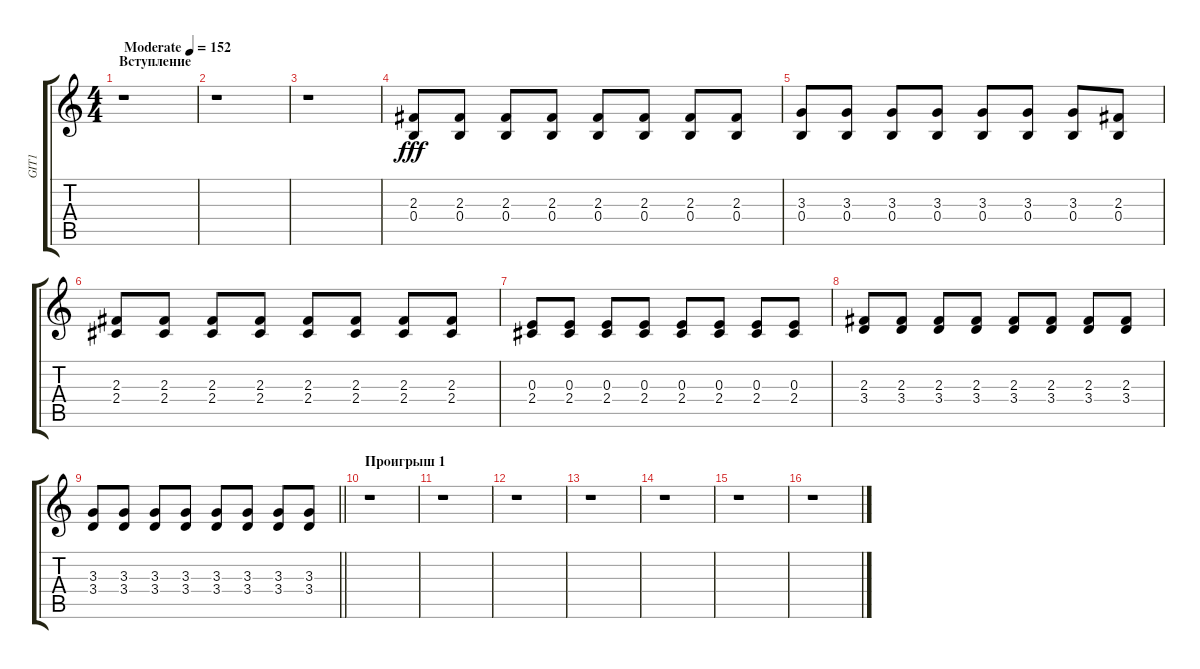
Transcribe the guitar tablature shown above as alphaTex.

\track ("GIT1" "GIT1") {instrument electricguitarclean}
\staff {score tabs}
\tuning (Db4 Ab3 E3 B2 Gb2 B1) {hide}
\ts (4 4)
\section ("" "Вступление")
\tempo (152 "Moderate")
\clef g2
\ks c
r.1{dy fff instrument electricguitarclean} |
r.1 |
r.1 |
(2.3 0.4).8 (2.3 0.4).8 (2.3 0.4).8 (2.3 0.4).8 (2.3 0.4).8 (2.3 0.4).8 (2.3 0.4).8 (2.3 0.4).8 |
(3.3 0.4).8 (3.3 0.4).8 (3.3 0.4).8 (3.3 0.4).8 (3.3 0.4).8 (3.3 0.4).8 (3.3 0.4).8 (2.3 0.4).8 |
(2.3 2.4).8 (2.3 2.4).8 (2.3 2.4).8 (2.3 2.4).8 (2.3 2.4).8 (2.3 2.4).8 (2.3 2.4).8 (2.3 2.4).8 |
(0.3 2.4).8 (0.3 2.4).8 (0.3 2.4).8 (0.3 2.4).8 (0.3 2.4).8 (0.3 2.4).8 (0.3 2.4).8 (0.3 2.4).8 |
(2.3 3.4).8 (2.3 3.4).8 (2.3 3.4).8 (2.3 3.4).8 (2.3 3.4).8 (2.3 3.4).8 (2.3 3.4).8 (2.3 3.4).8 |
\barLineRight lightlight
(3.3 3.4).8 (3.3 3.4).8 (3.3 3.4).8 (3.3 3.4).8 (3.3 3.4).8 (3.3 3.4).8 (3.3 3.4).8 (3.3 3.4).8 |
\section ("" "Проигрыш 1")
r.1 |
r.1 |
r.1 |
r.1 |
r.1 |
r.1 |
r.1
